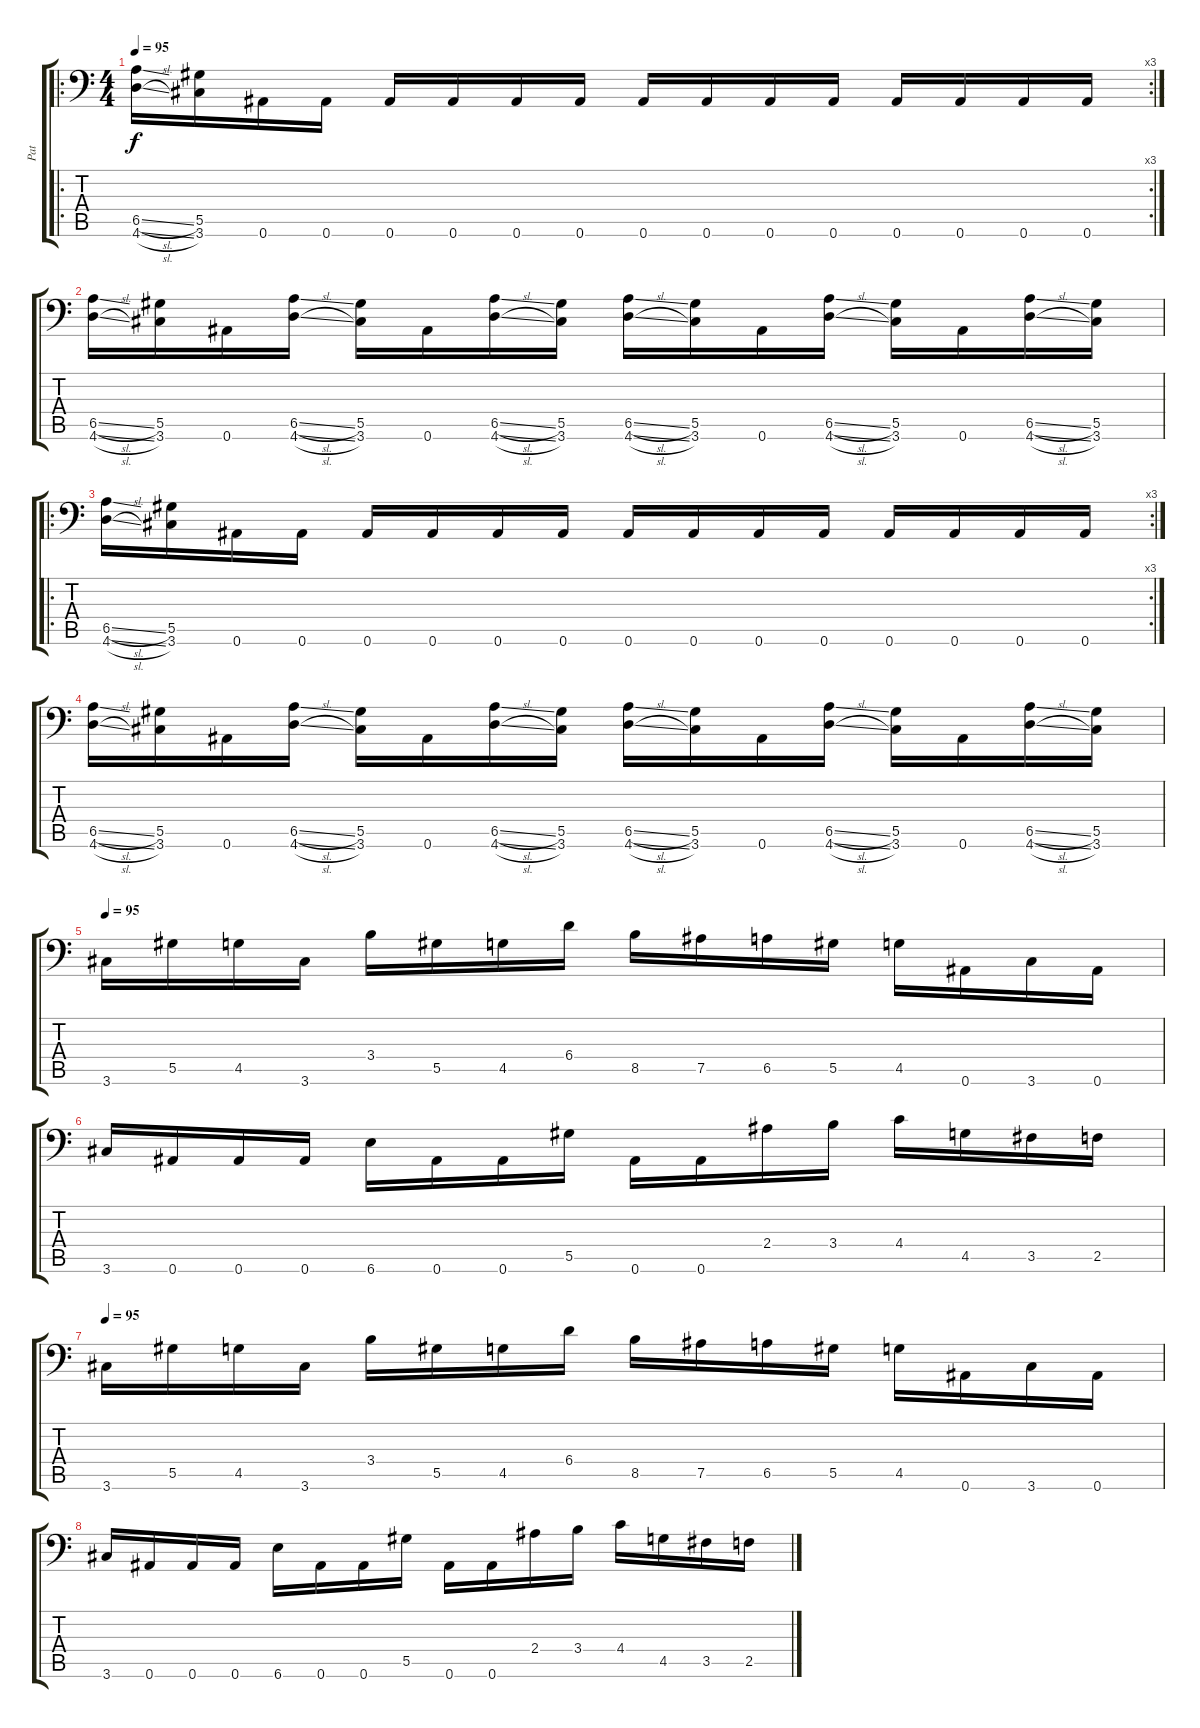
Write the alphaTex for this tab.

\track ("Pat" "Pat") {instrument distortionguitar}
\staff {score tabs}
\tuning (Bb3 F3 Db3 Ab2 Eb2 Bb1) {hide}
\ro
\rc 3
\ts (4 4)
\tempo 95
\clef f4
\ks c
(6.5{sl} 4.6{sl}).16{dy f} (5.5 3.6).16 0.6.16 0.6.16 0.6.16 0.6.16 0.6.16 0.6.16 0.6.16 0.6.16 0.6.16 0.6.16 0.6.16 0.6.16 0.6.16 0.6.16 |
(6.5{sl} 4.6{sl}).16 (5.5 3.6).16 0.6.16 (6.5{sl} 4.6{sl}).16 (5.5 3.6).16 0.6.16 (6.5{sl} 4.6{sl}).16 (5.5 3.6).16 (6.5{sl} 4.6{sl}).16 (5.5 3.6).16 0.6.16 (6.5{sl} 4.6{sl}).16 (5.5 3.6).16 0.6.16 (6.5{sl} 4.6{sl}).16 (5.5 3.6).16 |
\ro
\rc 3
(6.5{sl} 4.6{sl}).16 (5.5 3.6).16 0.6.16 0.6.16 0.6.16 0.6.16 0.6.16 0.6.16 0.6.16 0.6.16 0.6.16 0.6.16 0.6.16 0.6.16 0.6.16 0.6.16 |
(6.5{sl} 4.6{sl}).16 (5.5 3.6).16 0.6.16 (6.5{sl} 4.6{sl}).16 (5.5 3.6).16 0.6.16 (6.5{sl} 4.6{sl}).16 (5.5 3.6).16 (6.5{sl} 4.6{sl}).16 (5.5 3.6).16 0.6.16 (6.5{sl} 4.6{sl}).16 (5.5 3.6).16 0.6.16 (6.5{sl} 4.6{sl}).16 (5.5 3.6).16 |
\tempo 95
3.6.16 5.5.16 4.5.16 3.6.16 3.4.16 5.5.16 4.5.16 6.4.16 8.5.16 7.5.16 6.5.16 5.5.16 4.5.16 0.6.16 3.6.16 0.6.16 |
3.6.16 0.6.16 0.6.16 0.6.16 6.6.16 0.6.16 0.6.16 5.5.16 0.6.16 0.6.16 2.4.16 3.4.16 4.4.16 4.5.16 3.5.16 2.5.16 |
\tempo 95
3.6.16 5.5.16 4.5.16 3.6.16 3.4.16 5.5.16 4.5.16 6.4.16 8.5.16 7.5.16 6.5.16 5.5.16 4.5.16 0.6.16 3.6.16 0.6.16 |
3.6.16 0.6.16 0.6.16 0.6.16 6.6.16 0.6.16 0.6.16 5.5.16 0.6.16 0.6.16 2.4.16 3.4.16 4.4.16 4.5.16 3.5.16 2.5.16
